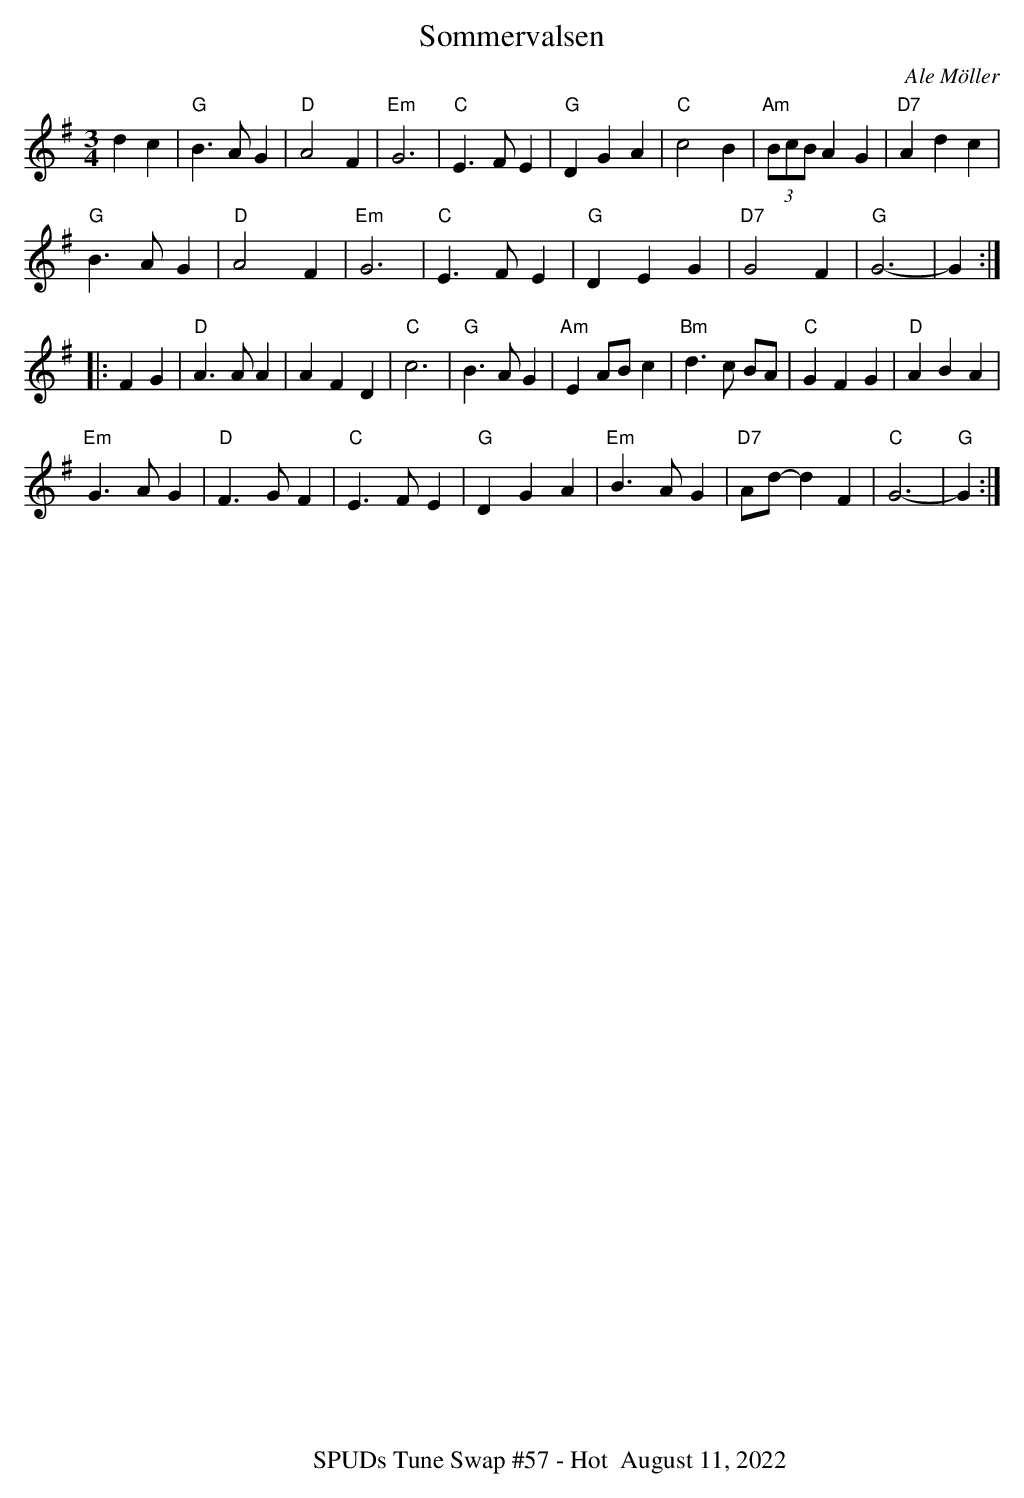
X:1
T:Sommervalsen
C:Ale M\"oller
M:3/4
L:1/4
K:G
dc|"G"B>AG|"D"A2F|"Em"G3|"C"E>FE|\
"G"DGA|"C"c2B|"Am"(3B/c/B/ AG|"D7"Adc|
"G"B>AG|"D"A2F|"Em"G3|"C"E>FE|\
"G"DEG|"D7"G2F|"G"G3-|G:|
|:FG|"D"A>AA|AFD|"C"c3|"G"B>A G|\
"Am"EA/B/c|"Bm"d>c B/A/|"C"GFG|"D"A BA|
"Em"G>AG|"D"F>GF|"C"E>FE|"G"DGA|\
"Em"B>AG|"D7"A/d/-dF|"C"G3-|"G"G:|
